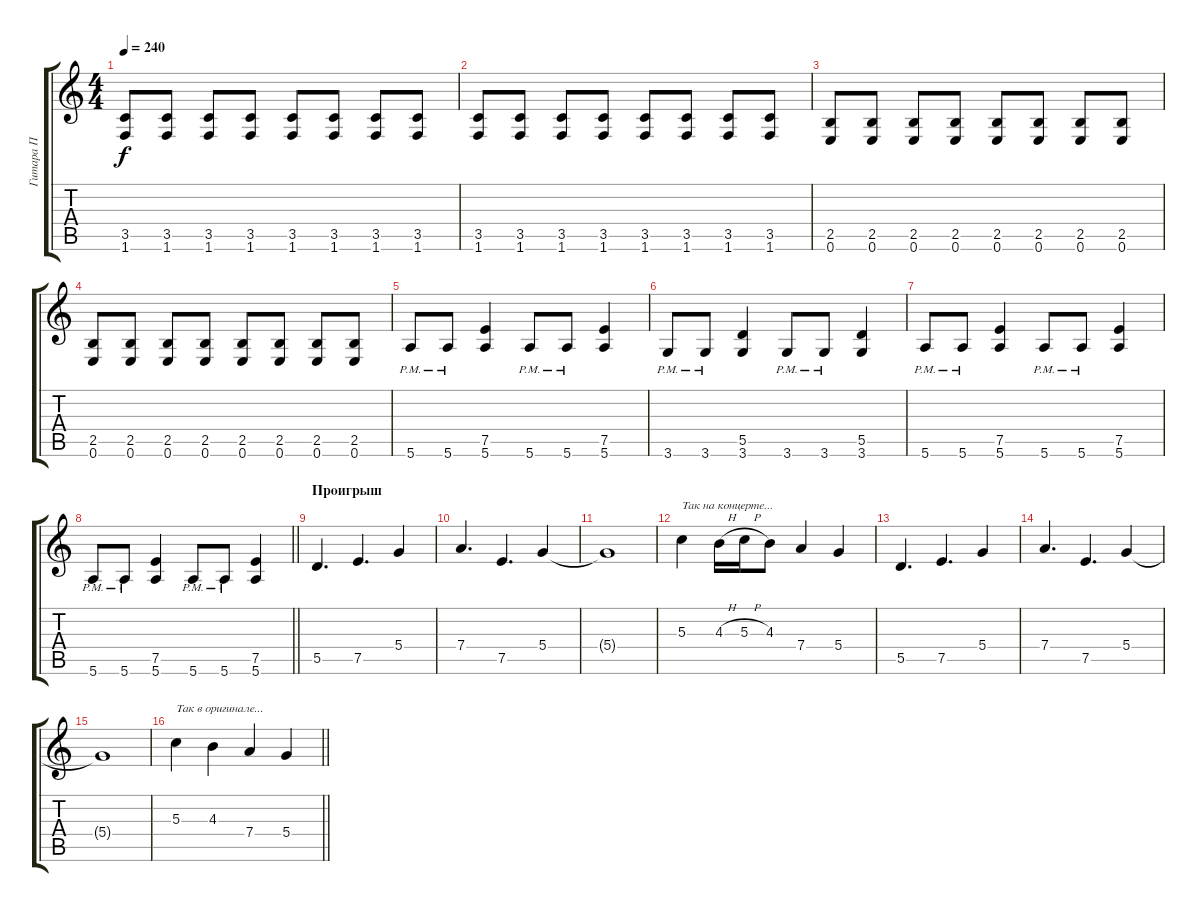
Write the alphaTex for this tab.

\track ("Гитара П" "Гитара П") {instrument overdrivenguitar}
\staff {score tabs}
\tuning (E4 B3 G3 D3 A2 E2) {hide}
\ts (4 4)
\section ("" " ")
\tempo 240
\clef g2
\ks c
(3.5 1.6).8{dy f} (3.5 1.6).8 (3.5 1.6).8 (3.5 1.6).8 (3.5 1.6).8 (3.5 1.6).8 (3.5 1.6).8 (3.5 1.6).8 |
(3.5 1.6).8 (3.5 1.6).8 (3.5 1.6).8 (3.5 1.6).8 (3.5 1.6).8 (3.5 1.6).8 (3.5 1.6).8 (3.5 1.6).8 |
(2.5 0.6).8 (2.5 0.6).8 (2.5 0.6).8 (2.5 0.6).8 (2.5 0.6).8 (2.5 0.6).8 (2.5 0.6).8 (2.5 0.6).8 |
(2.5 0.6).8 (2.5 0.6).8 (2.5 0.6).8 (2.5 0.6).8 (2.5 0.6).8 (2.5 0.6).8 (2.5 0.6).8 (2.5 0.6).8 |
5.6{pm}.8 5.6{pm}.8 (7.5 5.6).4 5.6{pm}.8 5.6{pm}.8 (7.5 5.6).4 |
3.6{pm}.8 3.6{pm}.8 (5.5 3.6).4 3.6{pm}.8 3.6{pm}.8 (5.5 3.6).4 |
5.6{pm}.8 5.6{pm}.8 (7.5 5.6).4 5.6{pm}.8 5.6{pm}.8 (7.5 5.6).4 |
\barLineRight lightlight
5.6{pm}.8 5.6{pm}.8 (7.5 5.6).4 5.6{pm}.8 5.6{pm}.8 (7.5 5.6).4 |
\section ("" "Проигрыш")
5.5.4{d} 7.5.4{d} 5.4.4 |
7.4.4{d} 7.5.4{d} 5.4.4 |
5.4{t}.1 |
5.3.4{txt "Так на концерте..."} 4.3{h}.16 5.3{h}.16 4.3.8 7.4.4 5.4.4 |
5.5.4{d} 7.5.4{d} 5.4.4 |
7.4.4{d} 7.5.4{d} 5.4.4 |
5.4{t}.1 |
\barLineRight lightlight
5.3.4{txt "Так в оригинале..."} 4.3.4 7.4.4 5.4.4
